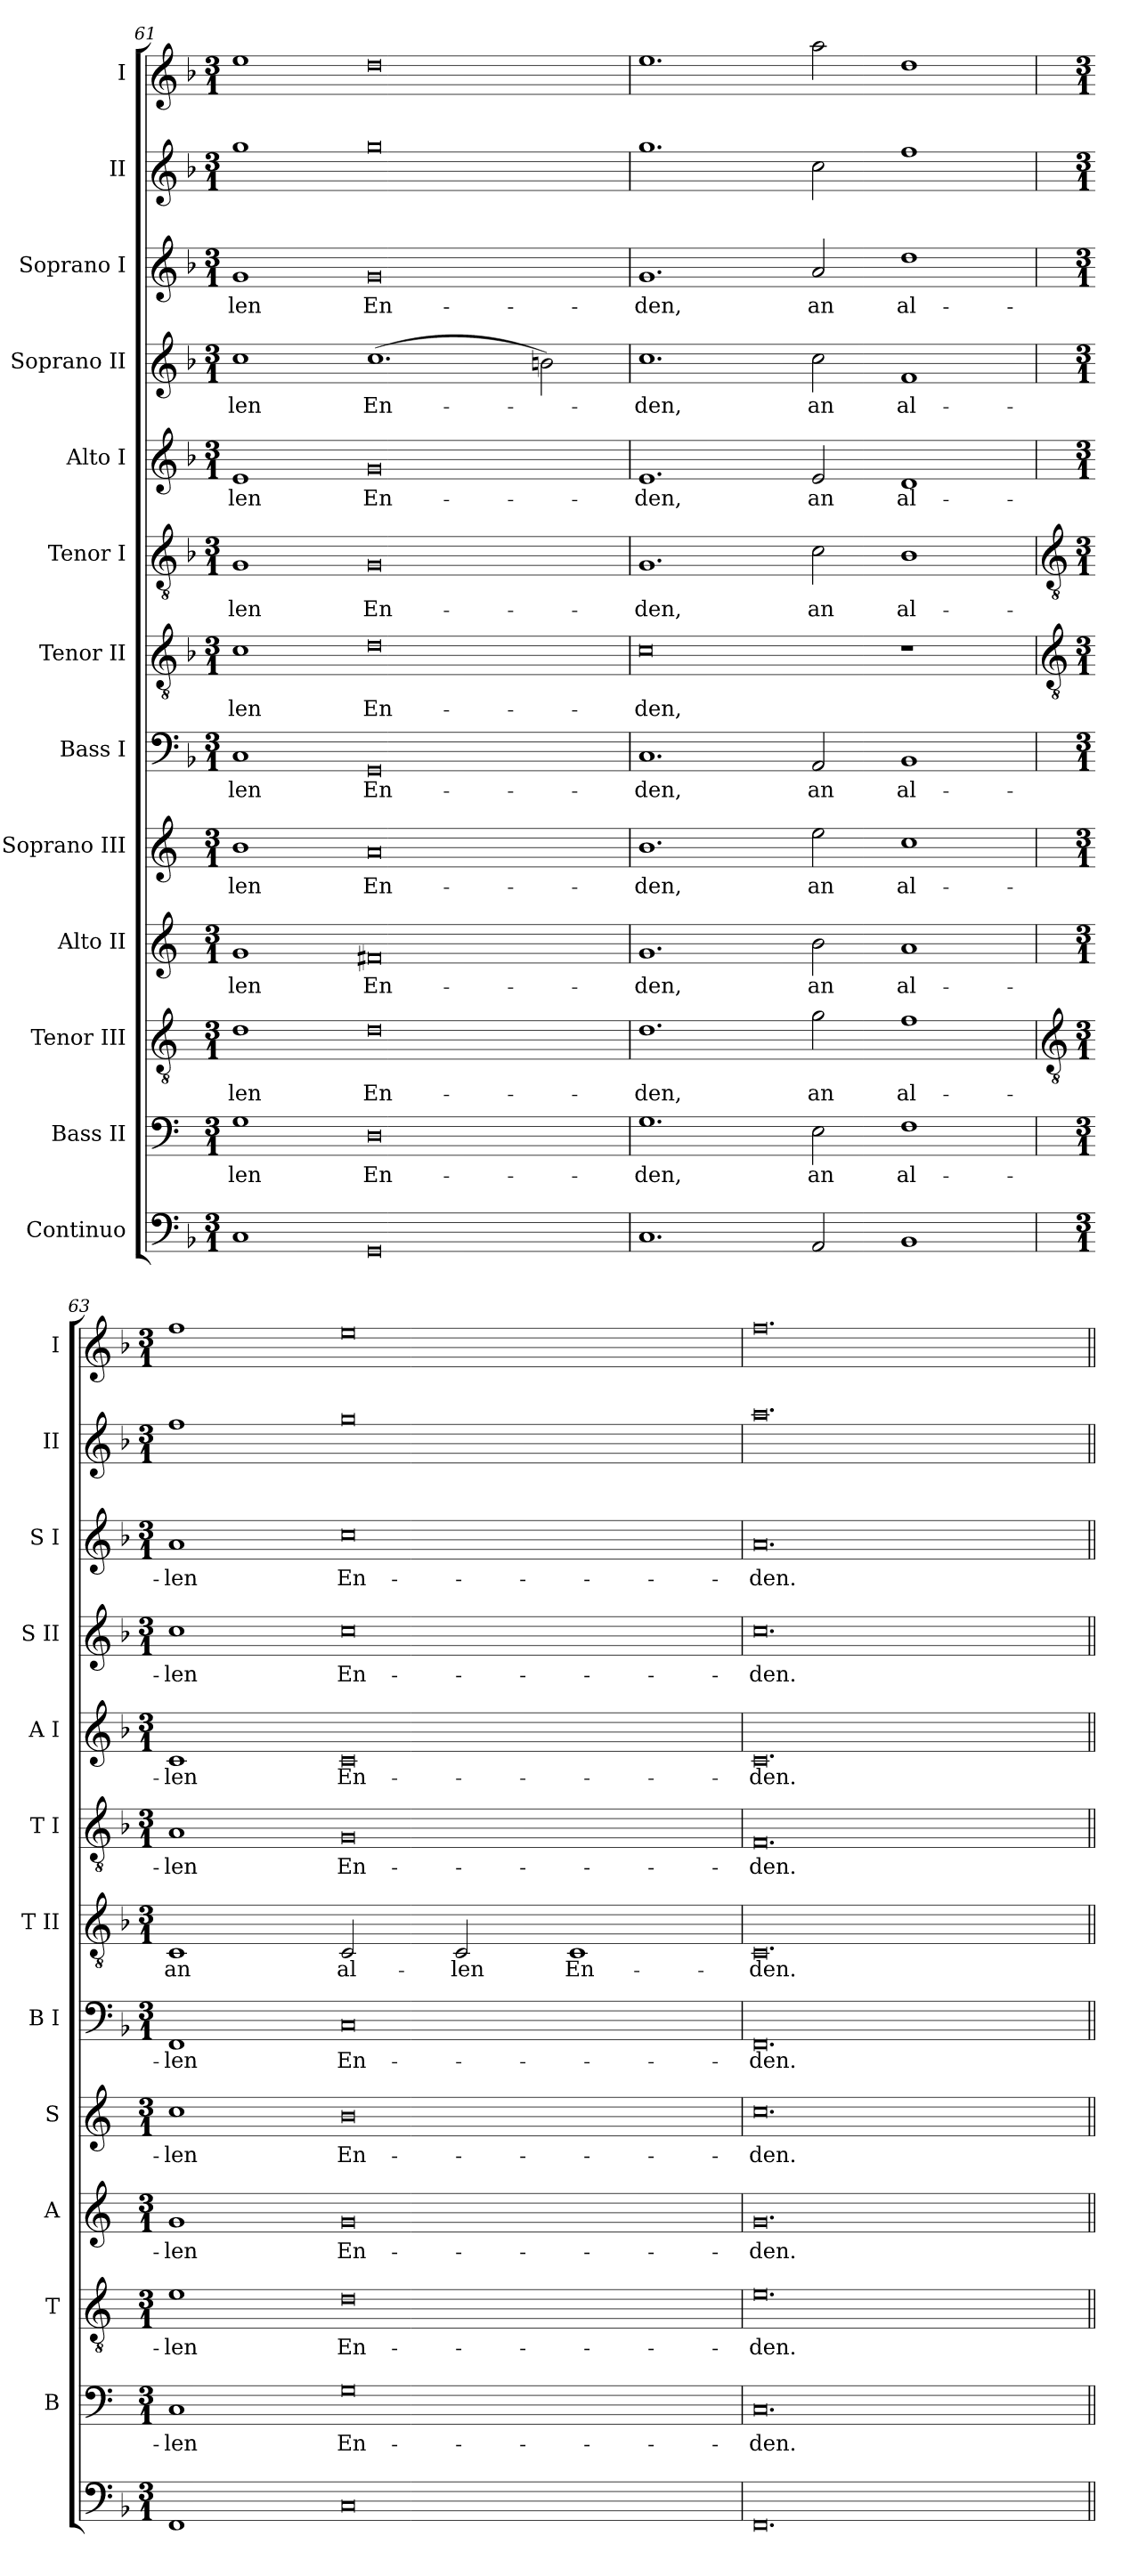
**kern	**kern	**text	**kern	**text	**kern	**text	**kern	**text	**kern	**text	**kern	**text	**kern	**text	**kern	**text	**kern	**text	**kern	**text	**kern	**kern
*part13	*part12	*part12	*part11	*part11	*part10	*part10	*part9	*part9	*part8	*part8	*part7	*part7	*part6	*part6	*part5	*part5	*part4	*part4	*part3	*part3	*part2	*part1
*staff13	*staff12	*staff12	*staff11	*staff11	*staff10	*staff10	*staff9	*staff9	*staff8	*staff8	*staff7	*staff7	*staff6	*staff6	*staff5	*staff5	*staff4	*staff4	*staff3	*staff3	*staff2	*staff1
*I"Continuo	*I"Bass II	*	*I"Tenor III	*	*I"Alto II	*	*I"Soprano III	*	*I"Bass I	*	*I"Tenor II	*	*I"Tenor I	*	*I"Alto I	*	*I"Soprano II	*	*I"Soprano I	*	*I"II	*I"I
*	*I'B	*	*I'T	*	*I'A	*	*I'S	*	*I'B I	*	*I'T II	*	*I'T I	*	*I'A I	*	*I'S II	*	*I'S I	*	*I'II	*I'I
*clefF4	*clefF4	*	*clefGv2	*	*clefG2	*	*clefG2	*	*clefF4	*	*clefGv2	*	*clefGv2	*	*clefG2	*	*clefG2	*	*clefG2	*	*clefG2	*clefG2
*	*ITrd4c7	*	*ITrd4c7	*	*ITrd4c7	*	*ITrd4c7	*	*	*	*	*	*	*	*	*	*	*	*	*	*	*
*k[b-]	*k[b-]	*	*k[b-]	*	*k[b-]	*	*k[b-]	*	*k[b-]	*	*k[b-]	*	*k[b-]	*	*k[b-]	*	*k[b-]	*	*k[b-]	*	*k[b-]	*k[b-]
*F:	*F:	*	*F:	*	*F:	*	*F:	*	*F:	*	*F:	*	*F:	*	*F:	*	*F:	*	*F:	*	*F:	*F:
*M3/1	*M3/1	*	*M3/1	*	*M3/1	*	*M3/1	*	*M3/1	*	*M3/1	*	*M3/1	*	*M3/1	*	*M3/1	*	*M3/1	*	*M3/1	*M3/1
=61	=61	=61	=61	=61	=61	=61	=61	=61	=61	=61	=61	=61	=61	=61	=61	=61	=61	=61	=61	=61	=61	=61
!	!	!LO:LY:b	!	!LO:LY:b	!	!LO:LY:b	!	!LO:LY:b	!	!LO:LY:b	!	!LO:LY:b	!	!LO:LY:b	!	!LO:LY:b	!	!LO:LY:b	!	!LO:LY:b	!	!
1C	1C	-len	1G	-len	1c	-len	1e	-len	1C	-len	1c	-len	1G	-len	1e	-len	1cc	-len	1g	-len	1gg	1ee
!	!	!LO:LY:b	!	!LO:LY:b	!	!LO:LY:b	!	!LO:LY:b	!	!LO:LY:b	!	!LO:LY:b	!	!LO:LY:b	!	!LO:LY:b	!	!LO:LY:b	!	!LO:LY:b	!	!
0GG	0GG	En-	0G	En-	0Bn	En-	0d	En-	0GG	En-	0d	En-	0G	En-	0g	En-	(>1.cc	En-	0g	En-	0gg	0dd
.	.	.	.	.	.	.	.	.	.	.	.	.	.	.	.	.	2bn)	.	.	.	.	.
=62	=62	=62	=62	=62	=62	=62	=62	=62	=62	=62	=62	=62	=62	=62	=62	=62	=62	=62	=62	=62	=62	=62
!	!	!LO:LY:b	!	!LO:LY:b	!	!LO:LY:b	!	!LO:LY:b	!	!LO:LY:b	!	!LO:LY:b	!	!LO:LY:b	!	!LO:LY:b	!	!LO:LY:b	!	!LO:LY:b	!	!
1.C	1.C	-den,	1.G	-den,	1.c	-den,	1.e	-den,	1.C	-den,	0c	-den,	1.G	-den,	1.e	-den,	1.cc	den,	1.g	-den,	1.gg	1.ee
!	!	!LO:LY:b	!	!LO:LY:b	!	!LO:LY:b	!	!LO:LY:b	!	!LO:LY:b	!	!	!	!LO:LY:b	!	!LO:LY:b	!	!LO:LY:b	!	!LO:LY:b	!	!
2AA	2AA	an	2c	an	2e	an	2a	an	2AA	an	.	.	2c	an	2e	an	2cc	an	2a	an	2cc	2aa
!	!	!LO:LY:b	!	!LO:LY:b	!	!LO:LY:b	!	!LO:LY:b	!	!LO:LY:b	!	!	!	!LO:LY:b	!	!LO:LY:b	!	!LO:LY:b	!	!LO:LY:b	!	!
1BB-	1BB-	al-	1B-	al-	1d	al-	1f	al-	1BB-	al-	1r	.	1B-	al-	1d	al-	1f	al-	1dd	al-	1ff	1dd
!!LO:LB:g=z
=63	=63	=63	=63	=63	=63	=63	=63	=63	=63	=63	=63	=63	=63	=63	=63	=63	=63	=63	=63	=63	=63	=63
*	*	*	*clefGv2	*	*	*	*	*	*	*	*clefGv2	*	*clefGv2	*	*	*	*	*	*	*	*	*
*M3/1	*M3/1	*	*M3/1	*	*M3/1	*	*M3/1	*	*M3/1	*	*M3/1	*	*M3/1	*	*M3/1	*	*M3/1	*	*M3/1	*	*M3/1	*M3/1
!	!	!LO:LY:b	!	!LO:LY:b	!	!LO:LY:b	!	!LO:LY:b	!	!LO:LY:b	!	!LO:LY:b	!	!LO:LY:b	!	!LO:LY:b	!	!LO:LY:b	!	!LO:LY:b	!	!
1FF	1FF	-len	1A	-len	1c	-len	1f	-len	1FF	-len	1C	an	1A	-len	1c	-len	1cc	-len	1a	-len	1ff	1ff
!	!	!LO:LY:b	!	!LO:LY:b	!	!LO:LY:b	!	!LO:LY:b	!	!LO:LY:b	!	!LO:LY:b	!	!LO:LY:b	!	!LO:LY:b	!	!LO:LY:b	!	!LO:LY:b	!	!
0C	0C	En-	0G	En-	0c	En-	0e	En-	0C	En-	2C	al-	0G	En-	0c	En-	0cc	En-	0cc	En-	0gg	0ee
!	!	!	!	!	!	!	!	!	!	!	!	!LO:LY:b	!	!	!	!	!	!	!	!	!	!
.	.	.	.	.	.	.	.	.	.	.	2C	-len	.	.	.	.	.	.	.	.	.	.
!	!	!	!	!	!	!	!	!	!	!	!	!LO:LY:b	!	!	!	!	!	!	!	!	!	!
.	.	.	.	.	.	.	.	.	.	.	1C	En-	.	.	.	.	.	.	.	.	.	.
=64	=64	=64	=64	=64	=64	=64	=64	=64	=64	=64	=64	=64	=64	=64	=64	=64	=64	=64	=64	=64	=64	=64
!	!	!LO:LY:b	!	!LO:LY:b	!	!LO:LY:b	!	!LO:LY:b	!	!LO:LY:b	!	!LO:LY:b	!	!LO:LY:b	!	!LO:LY:b	!	!LO:LY:b	!	!LO:LY:b	!	!
0.FF	0.FF	-den.	0.A	-den.	0.c	-den.	0.f	-den.	0.FF	-den.	0.C	-den.	0.F	-den.	0.c	-den.	0.cc	-den.	0.a	-den.	0.aa	0.ff
=||	=||	=||	=||	=||	=||	=||	=||	=||	=||	=||	=||	=||	=||	=||	=||	=||	=||	=||	=||	=||	=||	=||
*-	*-	*-	*-	*-	*-	*-	*-	*-	*-	*-	*-	*-	*-	*-	*-	*-	*-	*-	*-	*-	*-	*-
